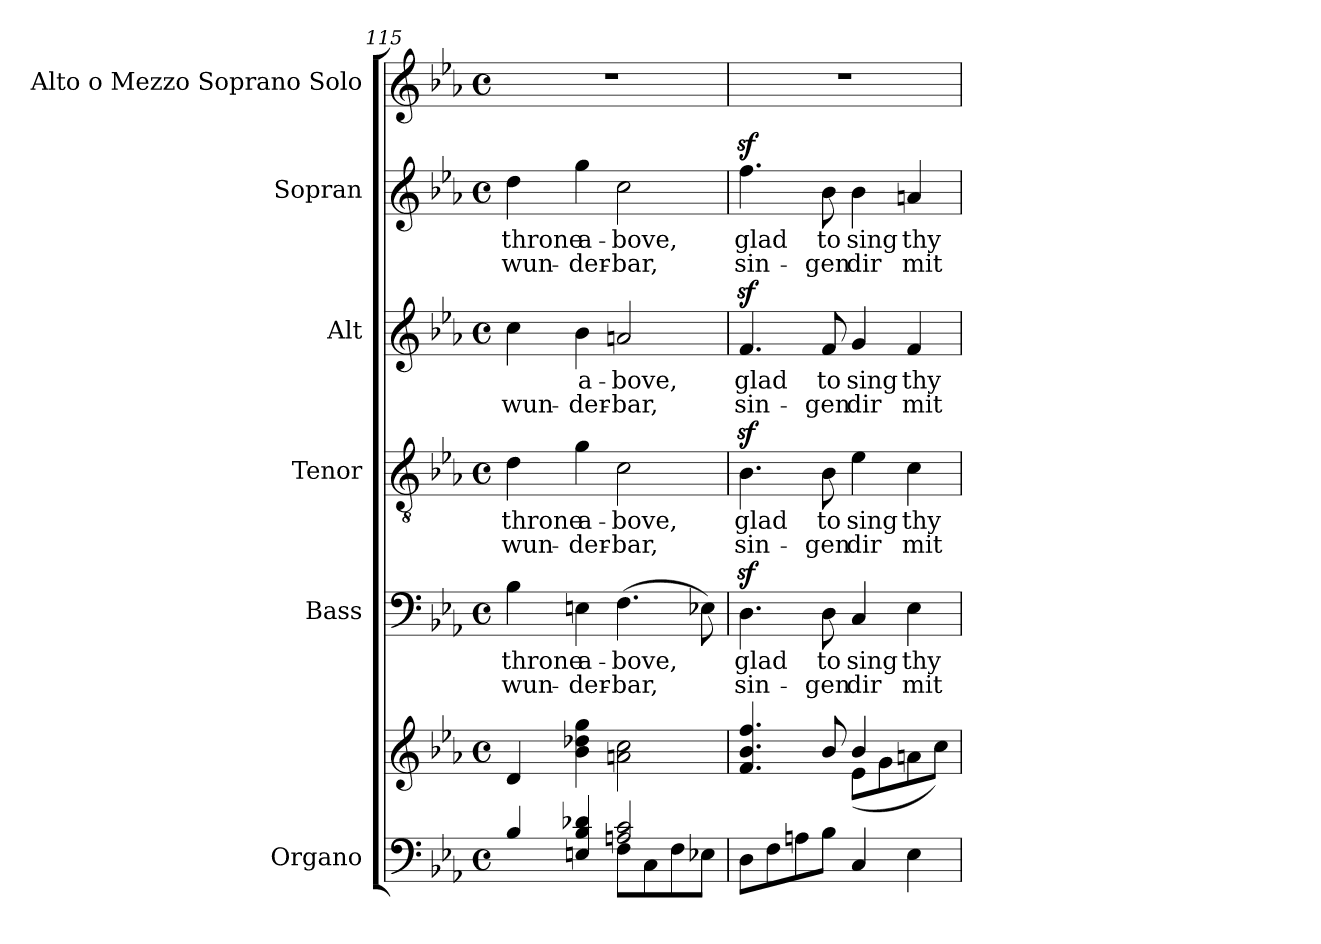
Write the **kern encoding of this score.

**kern	**kern	**kern	**text	**text	**kern	**text	**text	**kern	**text	**text	**kern	**text	**text	**kern
*part6	*part6	*part5	*part5	*part5	*part4	*part4	*part4	*part3	*part3	*part3	*part2	*part2	*part2	*part1
*staff7	*staff6	*staff5	*staff5	*staff5	*staff4	*staff4	*staff4	*staff3	*staff3	*staff3	*staff2	*staff2	*staff2	*staff1
*I"Organo	*	*I"Bass	*	*	*I"Tenor	*	*	*I"Alt	*	*	*I"Sopran	*	*	*I"Alto o Mezzo Soprano Solo
*	*	*I'B	*	*	*I'T	*	*	*I'A	*	*	*I'S	*	*	*I'S o l o
!!LO:PB:g=z
*clefF4	*clefG2	*clefF4	*	*	*clefGv2	*	*	*clefG2	*	*	*clefG2	*	*	*clefG2
*k[b-e-a-]	*k[b-e-a-]	*k[b-e-a-]	*	*	*k[b-e-a-]	*	*	*k[b-e-a-]	*	*	*k[b-e-a-]	*	*	*k[b-e-a-]
*M4/4	*M4/4	*M4/4	*	*	*M4/4	*	*	*M4/4	*	*	*M4/4	*	*	*M4/4
*met(c)	*met(c)	*met(c)	*	*	*met(c)	*	*	*met(c)	*	*	*met(c)	*	*	*met(c)
=115	=115	=115	=115	=115	=115	=115	=115	=115	=115	=115	=115	=115	=115	=115
*^	*	*	*	*	*	*	*	*	*	*	*	*	*	*
!	!	!	!	!LO:LY:b	!LO:LY:b	!	!LO:LY:b	!LO:LY:b	!	!	!LO:LY:b	!	!LO:LY:b	!LO:LY:b	!
4B-/	2ryy	4d/	4B-\	throne	wun-	4d\	throne	wun-	4cc\	.	wun-	4dd\	throne	wun-	1r
!	!	!	!	!LO:LY:b	!LO:LY:b	!	!LO:LY:b	!LO:LY:b	!	!LO:LY:b	!LO:LY:b	!	!LO:LY:b	!LO:LY:b	!
4En/ 4B-/ 4d-X/	.	4b-\ 4dd-X\ 4gg\	4En\	a-	-der-	4g\	a-	-der-	4b-\	a-	-der-	4gg\	a-	-der-	.
!	!	!	!	!LO:LY:b	!LO:LY:b	!	!LO:LY:b	!LO:LY:b	!	!LO:LY:b	!LO:LY:b	!	!LO:LY:b	!LO:LY:b	!
2An/ 2c/	8F\L	2an\ 2cc\	(>4.F\	-bove,	-bar,	2c\	-bove,	-bar,	2an/	-bove,	-bar,	2cc\	-bove,	-bar,	.
.	8C\	.	.	.	.	.	.	.	.	.	.	.	.	.	.
.	8F\	.	.	.	.	.	.	.	.	.	.	.	.	.	.
.	8E-X\J	.	8E-X\)	.	.	.	.	.	.	.	.	.	.	.	.
!!LO:PB:g=z
=116	=116	=116	=116	=116	=116	=116	=116	=116	=116	=116	=116	=116	=116	=116	=116
*	*	*^	*	*	*	*	*	*	*	*	*	*	*	*	*
!	!	!	!	!	!LO:LY:b	!LO:LY:b	!	!LO:LY:b	!LO:LY:b	!	!LO:LY:b	!LO:LY:b	!	!LO:LY:b	!LO:LY:b	!
*v	*v	*	*	*	*	*	*	*	*	*	*	*	*	*	*	*
8D\L	4.f/ 4.b-/ 4.ff/	2ryy	4.Dz<\	glad	sin-	4.B-z<\	glad	sin-	4.fz</	glad	sin-	4.ffz<\	glad	sin-	1r
8F\	.	.	.	.	.	.	.	.	.	.	.	.	.	.	.
8An\	.	.	.	.	.	.	.	.	.	.	.	.	.	.	.
!	!	!	!	!LO:LY:b	!LO:LY:b	!	!LO:LY:b	!LO:LY:b	!	!LO:LY:b	!LO:LY:b	!	!LO:LY:b	!LO:LY:b	!
8B-\J	8b-/	.	8D\	to	-gen	8B-\	to	-gen	8f/	to	-gen	8b-\	to	-gen	.
!	!	!	!	!LO:LY:b	!LO:LY:b	!	!LO:LY:b	!LO:LY:b	!	!LO:LY:b	!LO:LY:b	!	!LO:LY:b	!LO:LY:b	!
4C/	4b-/	(<8e-\L	4C/	sing	dir	4e-\	sing	dir	4g/	sing	dir	4b-\	sing	dir	.
.	.	8g\	.	.	.	.	.	.	.	.	.	.	.	.	.
!	!	!	!	!LO:LY:b	!LO:LY:b	!	!LO:LY:b	!LO:LY:b	!	!LO:LY:b	!LO:LY:b	!	!LO:LY:b	!LO:LY:b	!
4E-\	4ryy	8an\	4E-\	thy	mit	4c\	thy	mit	4f/	thy	mit	4an/	thy	mit	.
.	.	8cc\J)	.	.	.	.	.	.	.	.	.	.	.	.	.
*	*v	*v	*	*	*	*	*	*	*	*	*	*	*	*	*
=	=	=	=	=	=	=	=	=	=	=	=	=	=	=
*-	*-	*-	*-	*-	*-	*-	*-	*-	*-	*-	*-	*-	*-	*-
